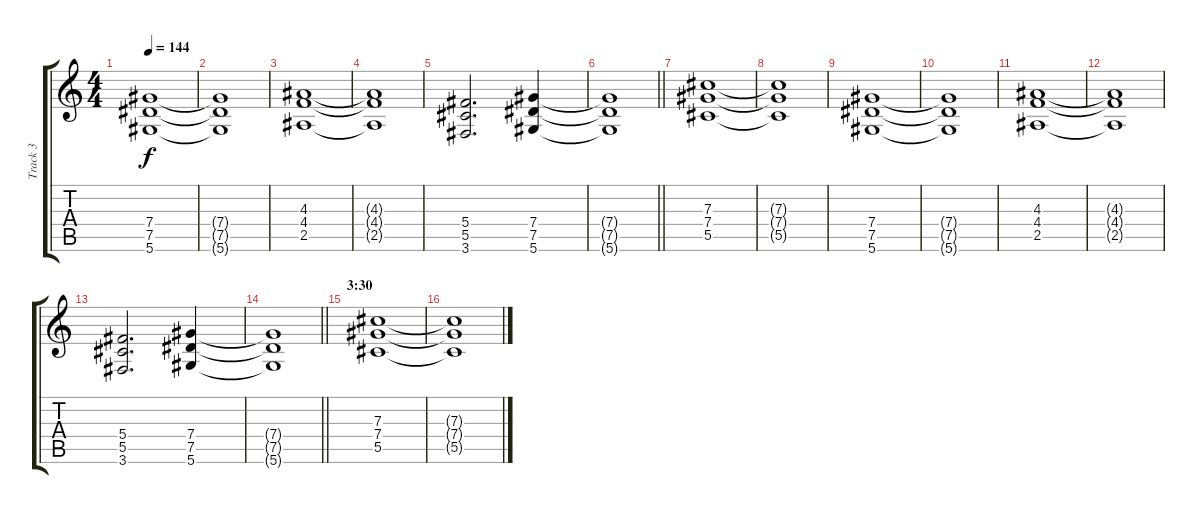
\track ("Track 3" "Track 3") {instrument overdrivenguitar}
\staff {score tabs}
\tuning (Eb4 Bb3 Gb3 Db3 Ab2 Eb2) {hide}
\ts (4 4)
\tempo 144
\clef g2
\ks c
(7.4 7.5 5.6).1{dy f} |
(7.4{t} 7.5{t} 5.6{t}).1 |
(4.3 4.4 2.5).1 |
(4.3{t} 4.4{t} 2.5{t}).1 |
(5.4 5.5 3.6).2{d} (7.4 7.5 5.6).4 |
\barLineRight lightlight
(7.4{t} 7.5{t} 5.6{t}).1 |
(7.3 7.4 5.5).1 |
(7.3{t} 7.4{t} 5.5{t}).1 |
(7.4 7.5 5.6).1 |
(7.4{t} 7.5{t} 5.6{t}).1 |
(4.3 4.4 2.5).1 |
(4.3{t} 4.4{t} 2.5{t}).1 |
(5.4 5.5 3.6).2{d} (7.4 7.5 5.6).4 |
\barLineRight lightlight
(7.4{t} 7.5{t} 5.6{t}).1 |
\section ("" "3:30")
(7.3 7.4 5.5).1 |
(7.3{t} 7.4{t} 5.5{t}).1
